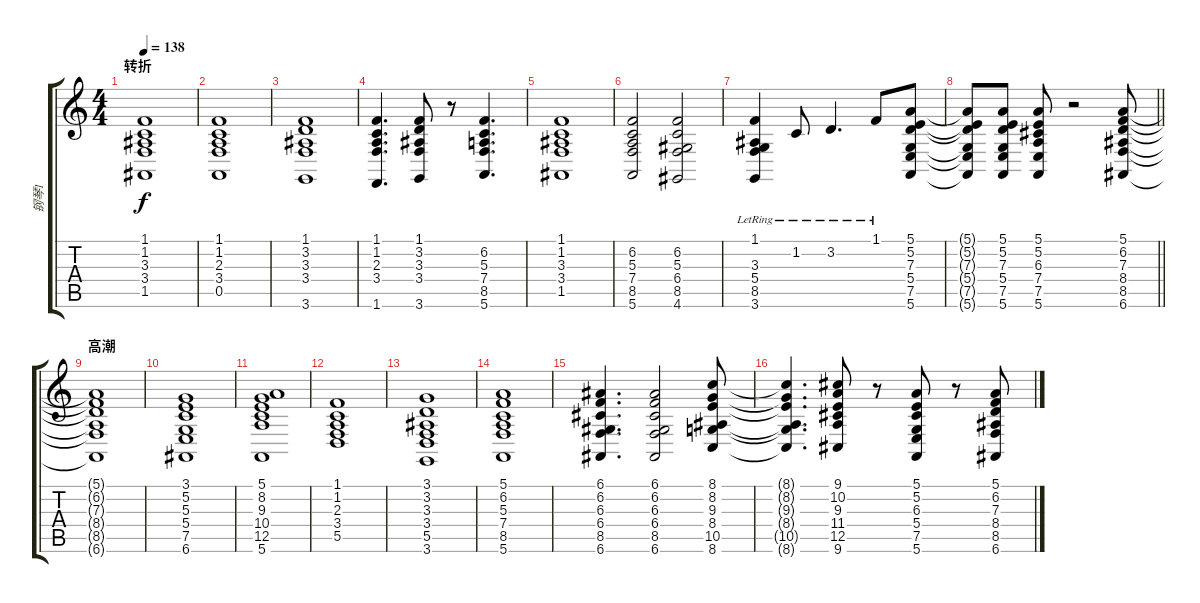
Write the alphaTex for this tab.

\track ("钢琴1" "钢琴1") {instrument acousticgrandpiano}
\staff {score tabs}
\tuning (E4 B3 G3 D3 A2 E2) {hide}
\ts (4 4)
\section ("" "转折")
\tempo 138
\clef g2
\ks c
(1.1 1.2 3.3 3.4 1.5).1{dy f} |
(1.1 1.2 2.3 3.4 0.5).1 |
(1.1 3.2 3.3 3.4 3.6).1 |
(1.1 1.2 2.3 3.4 1.6).4{d} (1.1 3.2 3.3 3.4 3.6).8 r.8 (6.2 5.3 7.4 8.5 5.6).4{d} |
(1.1 1.2 3.3 3.4 1.5).1 |
(6.2 5.3 7.4 8.5 5.6).2 (6.2 5.3 6.4 8.5 4.6).2 |
(1.1{lr} 3.3{lr} 5.4{lr} 8.5{lr} 3.6{lr}).4 1.2{lr}.8 3.2{lr}.4{d} 1.1{lr}.8 (5.1 5.2 7.3 5.4 7.5 5.6).8 |
\barLineRight lightlight
(5.1{t} 5.2{t} 7.3{t} 5.4{t} 7.5{t} 5.6{t}).8 (5.1 5.2 7.3 5.4 7.5 5.6).8 (5.1 5.2 6.3 7.4 7.5 5.6).8 r.2 (5.1 6.2 7.3 8.4 8.5 6.6).8 |
\section ("" "高潮")
(5.1{t} 6.2{t} 7.3{t} 8.4{t} 8.5{t} 6.6{t}).1 |
(3.1 5.2 5.3 5.4 7.5 6.6).1 |
(5.1 8.2 9.3 10.4 12.5 5.6).1 |
(1.1 1.2 2.3 3.4 5.5).1 |
(3.1 3.2 3.3 3.4 5.5 3.6).1 |
(5.1 6.2 5.3 7.4 8.5 5.6).1 |
(6.1 6.2 6.3 6.4 8.5 6.6).4{d} (6.1 6.2 6.3 6.4 8.5 6.6).2 (8.1 8.2 9.3 8.4 10.5 8.6).8 |
(8.1{t} 8.2{t} 9.3{t} 8.4{t} 10.5{t} 8.6{t}).4{d} (9.1 10.2 9.3 11.4 12.5 9.6).8 r.8 (5.1 5.2 6.3 5.4 7.5 5.6).8 r.8 (5.1 6.2 7.3 8.4 8.5 6.6).8
